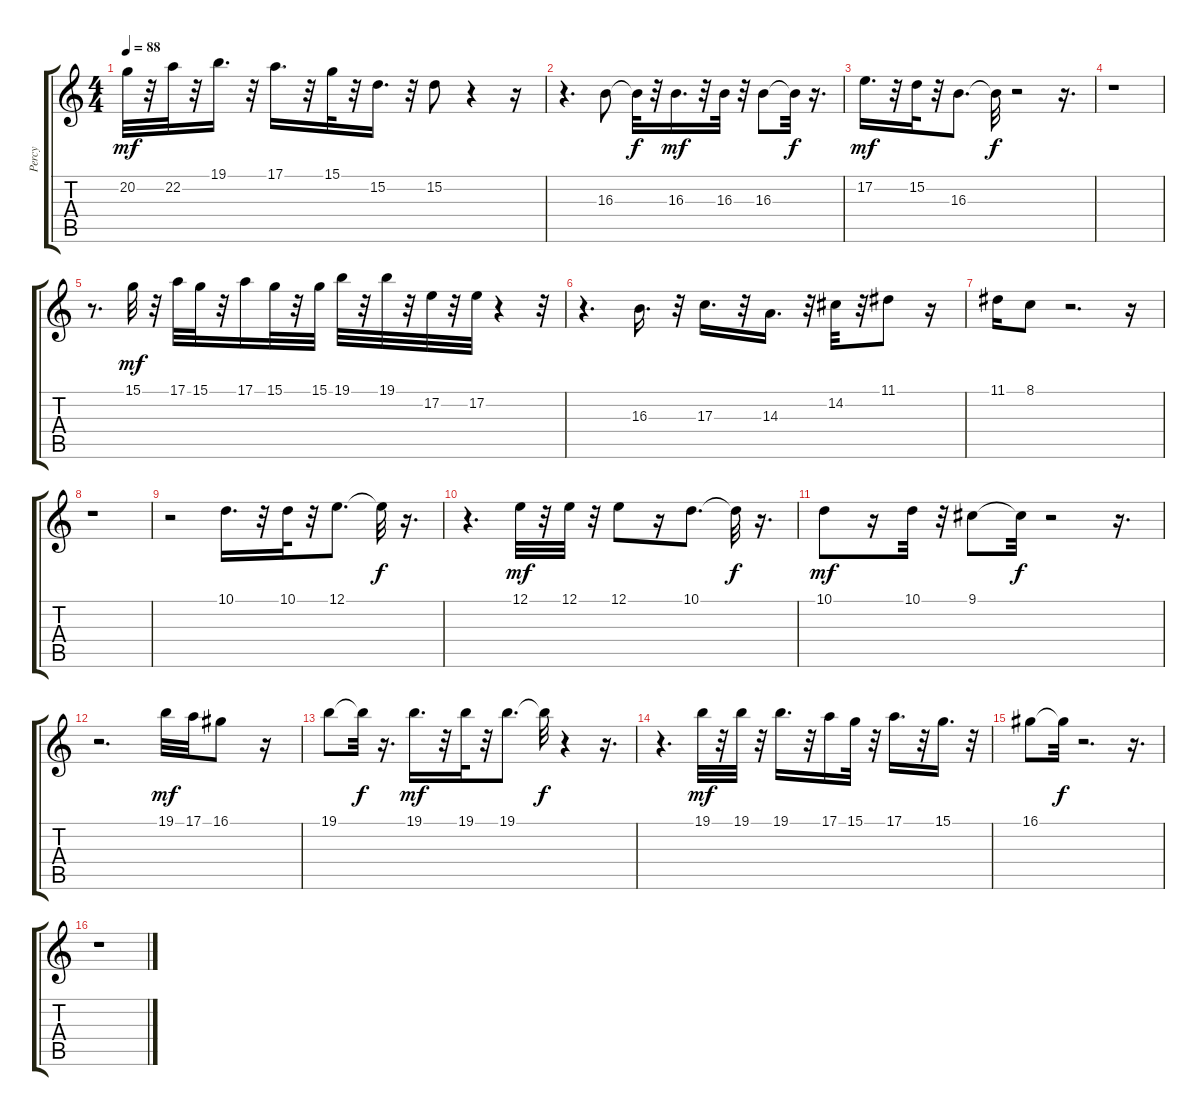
\track ("Percy" "Percy") {instrument fx8scifi}
\staff {score tabs}
\tuning (E4 B3 G3 D3 A2 E2) {hide}
\ts (4 4)
\tempo 88
\clef g2
\ks c
20.2.32{dy mf} r.32 22.2.32 r.32 19.1.16{d} r.32 17.1.16{d} r.32 15.1.32 r.32 15.2.16{d} r.32 15.2.8 r.4 r.16 |
r.4{d} 16.3.8 16.3{t}.32{dy f} r.32 16.3.16{d dy mf} r.32 16.3.32 r.32 16.3.8 16.3{t}.32{dy f} r.16{d} |
17.2.16{d dy mf} r.32 15.2.32 r.32 16.3.8{d} 16.3{t}.32{dy f} r.2 r.16{d} |
r.1 |
r.8{d} 15.1.32{dy mf} r.32 17.1.32 15.1.32 r.32 17.1.16 15.1.32 r.32 15.1.32 19.1.32 r.32 19.1.32 r.32 17.2.32 r.32 17.2.32 r.4 r.32 |
r.4{d} 16.3.16{d} r.32 17.3.16{d} r.32 14.3.16{d} r.32 14.2.32 r.32 11.1.8 r.16 |
11.1.16 8.1.8 r.2{d} r.16 |
r.1 |
r.2 10.1.16{d} r.32 10.1.32 r.32 12.1.8{d} 12.1{t}.32{dy f} r.16{d} |
r.4{d} 12.1.32{dy mf} r.32 12.1.32 r.32 12.1.8 r.16 10.1.8{d} 10.1{t}.32{dy f} r.16{d} |
10.1.8{dy mf} r.16 10.1.32 r.32 9.1.8 9.1{t}.32{dy f} r.2 r.16{d} |
r.2{d} 19.1.32{dy mf} 17.1.32 16.1.8 r.16 |
19.1.8 19.1{t}.32{dy f} r.16{d} 19.1.16{d dy mf} r.32 19.1.32 r.32 19.1.8{d} 19.1{t}.32{dy f} r.4 r.16{d} |
r.4{d} 19.1.32{dy mf} r.32 19.1.32 r.32 19.1.16{d} r.32 17.1.16 15.1.32 r.32 17.1.16{d} r.32 15.1.16{d} r.32 |
16.1.8 16.1{t}.32{dy f} r.2{d} r.16{d} |
r.1
